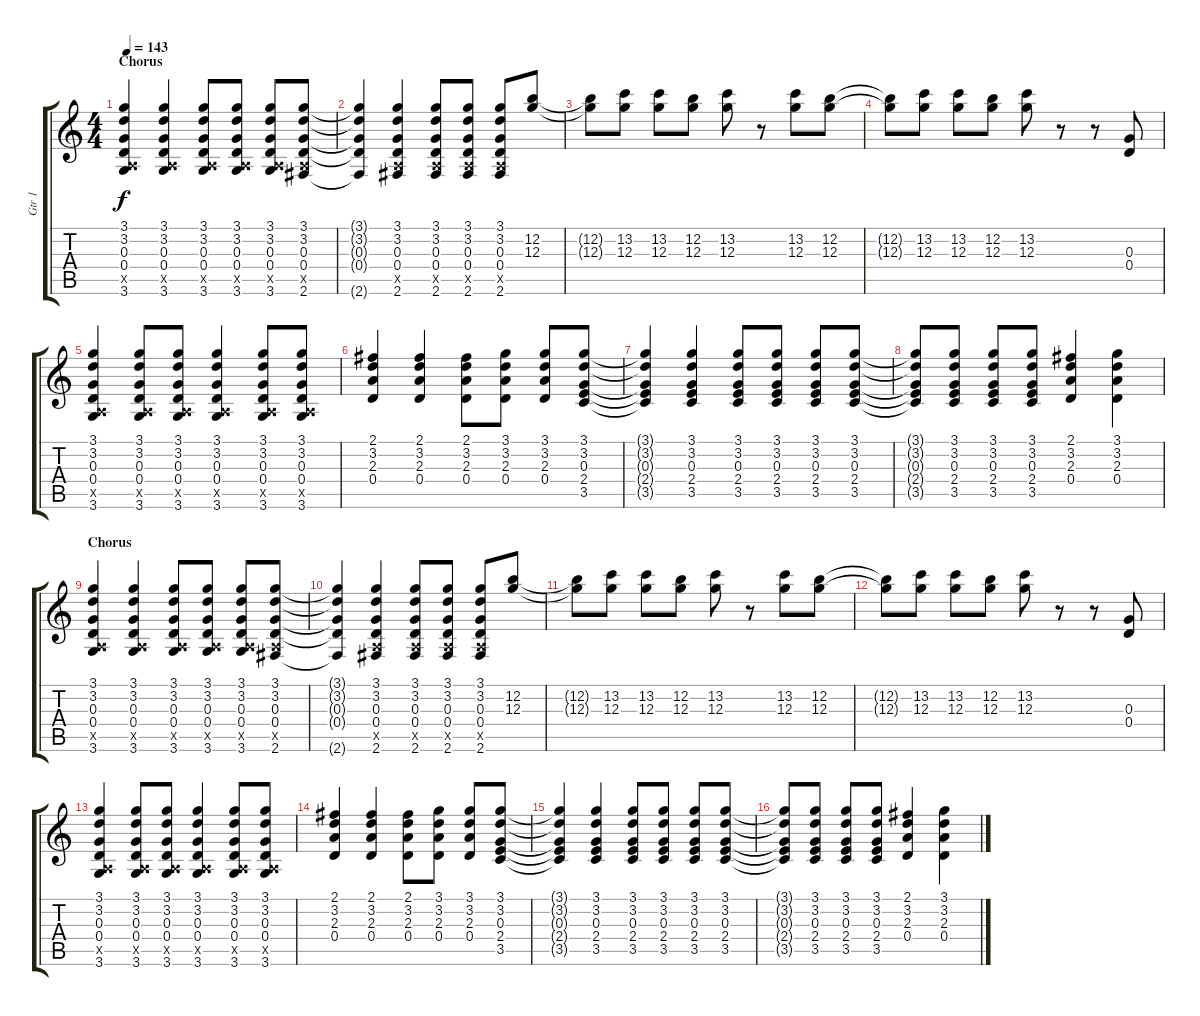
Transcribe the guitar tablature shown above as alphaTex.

\track ("Gtr 1" "Gtr 1") {instrument distortionguitar}
\staff {score tabs}
\tuning (E4 B3 G3 D3 A2 E2) {hide}
\ts (4 4)
\section ("" "Chorus")
\tempo 143
\clef g2
\ks c
(3.1 3.2 0.3 0.4 0.5{x} 3.6).4{dy f volume 6} (3.1 3.2 0.3 0.4 0.5{x} 3.6).4 (3.1 3.2 0.3 0.4 0.5{x} 3.6).8 (3.1 3.2 0.3 0.4 0.5{x} 3.6).8 (3.1 3.2 0.3 0.4 0.5{x} 3.6).8 (3.1 3.2 0.3 0.4 0.5{x} 2.6).8 |
(3.1{t} 3.2{t} 0.3{t} 0.4{t} 2.6{t}).4 (3.1 3.2 0.3 0.4 0.5{x} 2.6).4 (3.1 3.2 0.3 0.4 0.5{x} 2.6).8 (3.1 3.2 0.3 0.4 0.5{x} 2.6).8 (3.1 3.2 0.3 0.4 0.5{x} 2.6).8 (12.2 12.3).8 |
(12.2{t} 12.3{t}).8 (13.2 12.3).8 (13.2 12.3).8 (12.2 12.3).8 (13.2 12.3).8 r.8 (13.2 12.3).8 (12.2 12.3).8 |
(12.2{t} 12.3{t}).8 (13.2 12.3).8 (13.2 12.3).8 (12.2 12.3).8 (13.2 12.3).8 r.8 r.8 (0.3 0.4).8 |
(3.1 3.2 0.3 0.4 0.5{x} 3.6).4 (3.1 3.2 0.3 0.4 0.5{x} 3.6).8 (3.1 3.2 0.3 0.4 0.5{x} 3.6).8 (3.1 3.2 0.3 0.4 0.5{x} 3.6).4 (3.1 3.2 0.3 0.4 0.5{x} 3.6).8 (3.1 3.2 0.3 0.4 0.5{x} 3.6).8 |
(2.1 3.2 2.3 0.4).4 (2.1 3.2 2.3 0.4).4 (2.1 3.2 2.3 0.4).8 (3.1 3.2 2.3 0.4).8 (3.1 3.2 2.3 0.4).8 (3.1 3.2 0.3 2.4 3.5).8 |
(3.1{t} 3.2{t} 0.3{t} 2.4{t} 3.5{t}).4 (3.1 3.2 0.3 2.4 3.5).4 (3.1 3.2 0.3 2.4 3.5).8 (3.1 3.2 0.3 2.4 3.5).8 (3.1 3.2 0.3 2.4 3.5).8 (3.1 3.2 0.3 2.4 3.5).8 |
(3.1{t} 3.2{t} 0.3{t} 2.4{t} 3.5{t}).8 (3.1 3.2 0.3 2.4 3.5).8 (3.1 3.2 0.3 2.4 3.5).8 (3.1 3.2 0.3 2.4 3.5).8 (2.1 3.2 2.3 0.4).4 (3.1 3.2 2.3 0.4).4 |
\section ("" "Chorus")
(3.1 3.2 0.3 0.4 0.5{x} 3.6).4{volume 8} (3.1 3.2 0.3 0.4 0.5{x} 3.6).4 (3.1 3.2 0.3 0.4 0.5{x} 3.6).8 (3.1 3.2 0.3 0.4 0.5{x} 3.6).8 (3.1 3.2 0.3 0.4 0.5{x} 3.6).8 (3.1 3.2 0.3 0.4 0.5{x} 2.6).8 |
(3.1{t} 3.2{t} 0.3{t} 0.4{t} 2.6{t}).4 (3.1 3.2 0.3 0.4 0.5{x} 2.6).4 (3.1 3.2 0.3 0.4 0.5{x} 2.6).8 (3.1 3.2 0.3 0.4 0.5{x} 2.6).8 (3.1 3.2 0.3 0.4 0.5{x} 2.6).8 (12.2 12.3).8 |
(12.2{t} 12.3{t}).8 (13.2 12.3).8 (13.2 12.3).8 (12.2 12.3).8 (13.2 12.3).8 r.8 (13.2 12.3).8 (12.2 12.3).8 |
(12.2{t} 12.3{t}).8 (13.2 12.3).8 (13.2 12.3).8 (12.2 12.3).8 (13.2 12.3).8 r.8 r.8 (0.3 0.4).8 |
(3.1 3.2 0.3 0.4 0.5{x} 3.6).4 (3.1 3.2 0.3 0.4 0.5{x} 3.6).8 (3.1 3.2 0.3 0.4 0.5{x} 3.6).8 (3.1 3.2 0.3 0.4 0.5{x} 3.6).4 (3.1 3.2 0.3 0.4 0.5{x} 3.6).8 (3.1 3.2 0.3 0.4 0.5{x} 3.6).8 |
(2.1 3.2 2.3 0.4).4 (2.1 3.2 2.3 0.4).4 (2.1 3.2 2.3 0.4).8 (3.1 3.2 2.3 0.4).8 (3.1 3.2 2.3 0.4).8 (3.1 3.2 0.3 2.4 3.5).8 |
(3.1{t} 3.2{t} 0.3{t} 2.4{t} 3.5{t}).4 (3.1 3.2 0.3 2.4 3.5).4 (3.1 3.2 0.3 2.4 3.5).8 (3.1 3.2 0.3 2.4 3.5).8 (3.1 3.2 0.3 2.4 3.5).8 (3.1 3.2 0.3 2.4 3.5).8 |
(3.1{t} 3.2{t} 0.3{t} 2.4{t} 3.5{t}).8 (3.1 3.2 0.3 2.4 3.5).8 (3.1 3.2 0.3 2.4 3.5).8 (3.1 3.2 0.3 2.4 3.5).8 (2.1 3.2 2.3 0.4).4 (3.1 3.2 2.3 0.4).4
